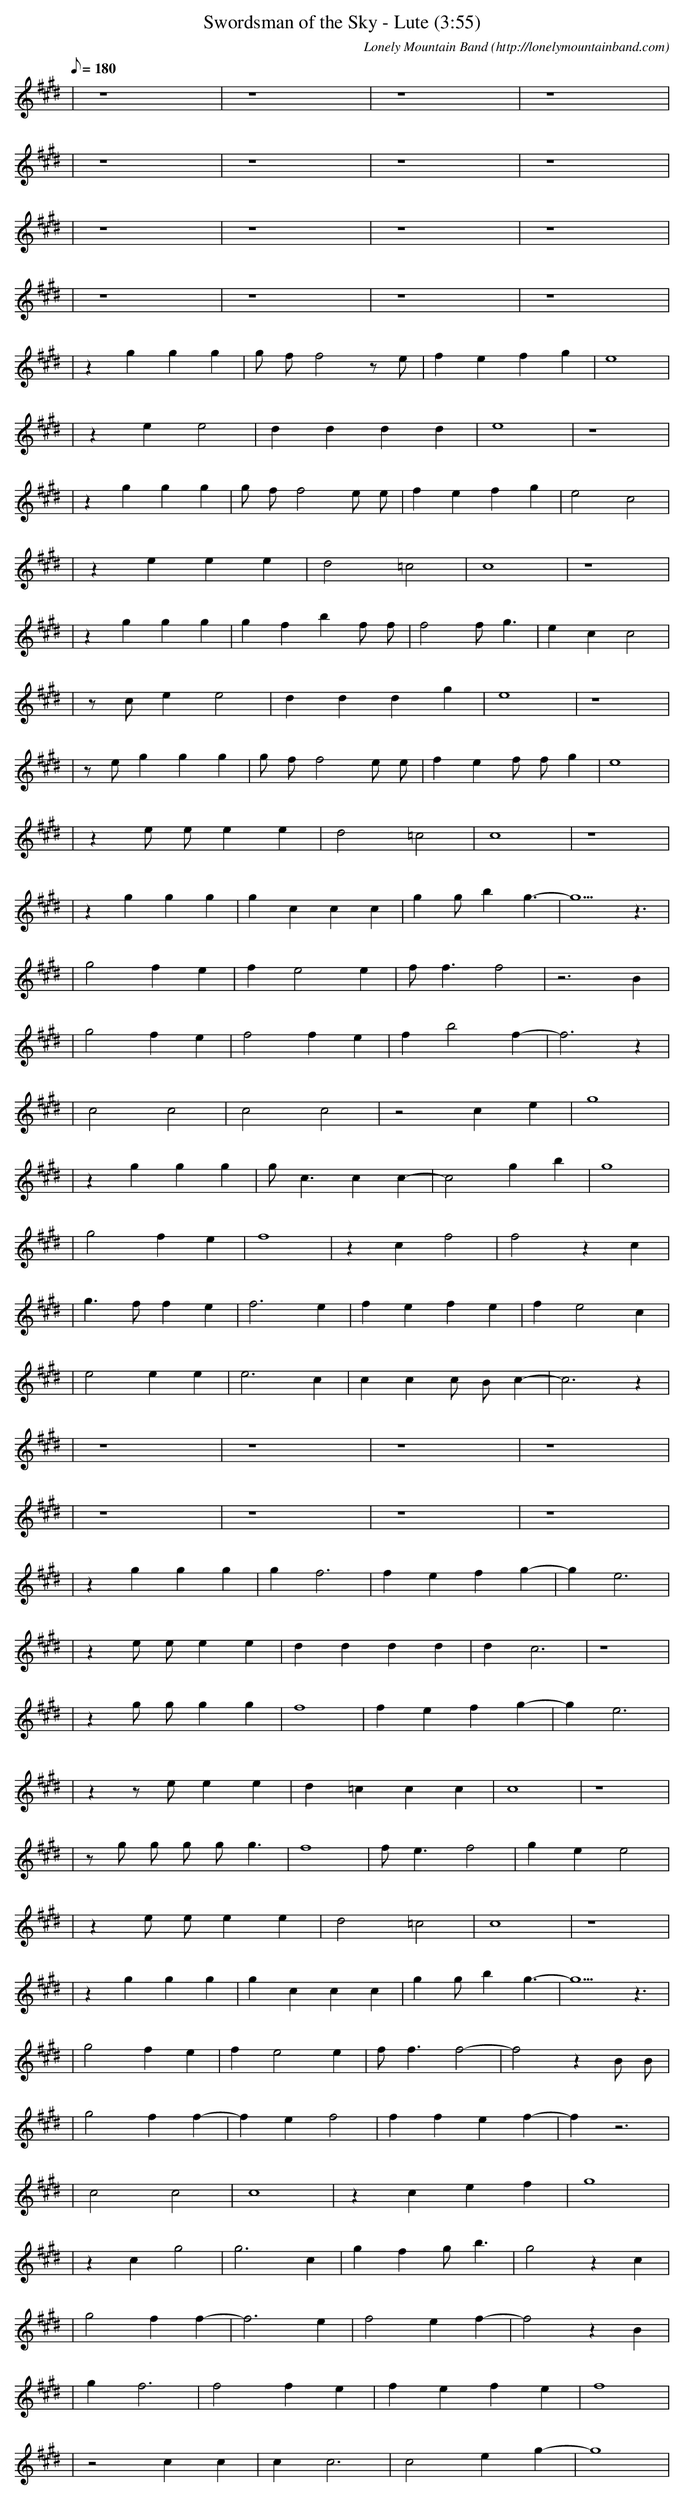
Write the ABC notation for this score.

X:1
T:Swordsman of the Sky - Lute (3:55)
C:Lonely Mountain Band (http://lonelymountainband.com)
L:1/8
Q:180
K:C#minor
| z8 | z8 | z8 | z8 |
| z8 | z8 | z8 | z8 |
| z8 | z8 | z8 | z8 |
| z8 | z8 | z8 | z8 |
| z2 g2 g2 g2 | g f f4 z e | f2 e2 f2 g2 | e8 |
| z2 e2 e4 | d2 d2 d2 d2 | e8 | z8 |
| z2 g2 g2 g2 | g f f4 e e | f2 e2 f2 g2 | e4 c4 |
| z2 e2 e2 e2 | d4 =c4 | c8 | z8 |
| z2 g2 g2 g2 | g2 f2 b2 f f | f4 f g3 | e2 c2 c4 |
| z c e2 e4 | d2 d2 d2 g2 | e8 | z8 |
| z e g2 g2 g2 | g f f4 e e | f2 e2 f f g2 | e8 |
| z2 e e e2 e2 | d4 =c4 | c8 | z8 |
| z2 g2 g2 g2 | g2 c2 c2 c2 | g2 g b2 g3-| g5 z3 |
| g4 f2 e2 | f2 e4 e2 | f f3 f4 | z6 B2 |
| g4 f2 e2 | f4 f2 e2 | f2 b4 f2-| f6 z2 |
| c4 c4 | c4 c4 | z4 c2 e2 | g8 |
| z2 g2 g2 g2 | g c3 c2 c2-| c4 g2 b2 | g8 |
| g4 f2 e2 | f8 | z2 c2 f4 | f4 z2 c2 |
| g3 f f2 e2 | f6 e2 | f2 e2 f2 e2 | f2 e4 c2 |
| e4 e2 e2 | e6 c2 | c2 c2 c B c2-| c6 z2 |
| z8 | z8 | z8 | z8 |
| z8 | z8 | z8 | z8 |
| z2 g2 g2 g2 | g2 f6 | f2 e2 f2 g2-| g2 e6 |
| z2 e e e2 e2 | d2 d2 d2 d2 | d2 c6 | z8 |
| z2 g g g2 g2 | f8 | f2 e2 f2 g2-| g2 e6 |
| z2 z e e2 e2 | d2 =c2 c2 c2 | c8 | z8 |
| z g g g g g3 | f8 | f e3 f4 | g2 e2 e4 |
| z2 e e e2 e2 | d4 =c4 | c8 | z8 |
| z2 g2 g2 g2 | g2 c2 c2 c2 | g2 g b2 g3-| g5 z3 |
| g4 f2 e2 | f2 e4 e2 | f f3 f4-| f4 z2 B B |
| g4 f2 f2-| f2 e2 f4 | f2 f2 e2 f2-| f2 z6 |
| c4 c4 | c8 | z2 c2 e2 f2 | g8 |
| z2 c2 g4 | g6 c2 | g2 f2 g b3 | g4 z2 c2 |
| g4 f2 f2-| f6 e2 | f4 e2 f2-| f4 z2 B2 |
| g2 f6 | f4 f2 e2 | f2 e2 f2 e2 | f8 |
| z4 c2 c2 | c2 c6 | c4 e2 g2-| g8 |
